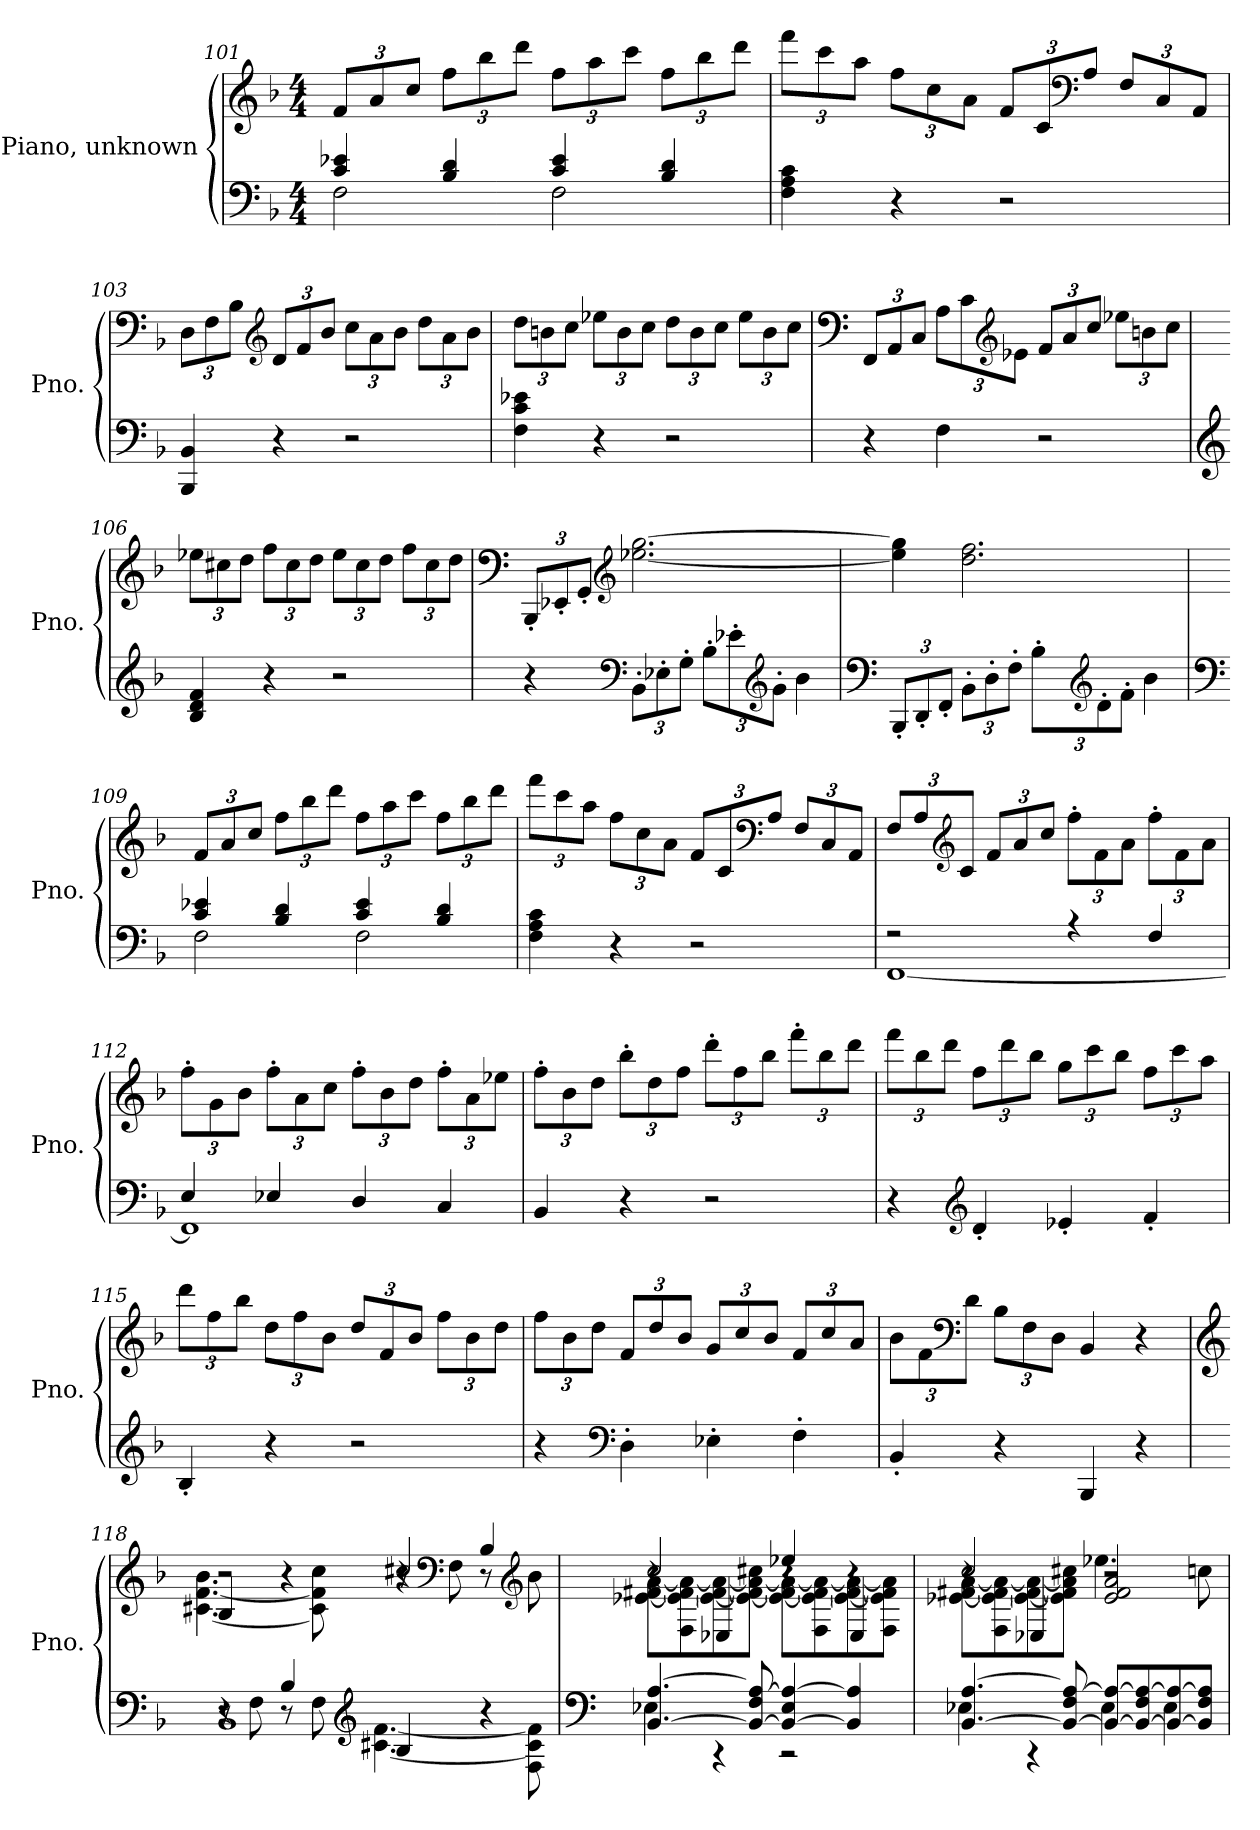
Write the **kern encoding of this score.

**kern	**kern
*part1	*part1
*staff2	*staff1
*I"Piano, unknown	*
*I'Pno.	*
*clefF4	*clefG2
*k[b-]	*k[b-]
*M4/4	*M4/4
=101	=101
*^	*
*	*	*Xbrackettup
4c/ 4e-X/	2F\	12f/L
.	.	12a/
.	.	12cc/J
4B-/ 4d/	.	12ff\L
.	.	12bb-\
.	.	12ddd\J
4c/ 4e-/	2F\	12ff\L
.	.	12aa\
.	.	12ccc\J
4B-/ 4d/	.	12ff\L
.	.	12bb-\
.	.	12ddd\J
*v	*v	*
!!LO:LB:g=z
=102	=102
4F\ 4A\ 4c\	12fff\L
.	12ccc\
.	12aa\J
4r	12ff\L
.	12cc\
.	12a\J
2r	12f/L
.	12c/
*	*clefF4
.	12A/J
.	12F/L
.	12C/
.	12AA/J
=103	=103
4BBB-/ 4BB-/	12D\L
.	12F\
.	12B-\J
*	*clefG2
4r	12d/L
.	12f/
.	12b-/J
2r	12cc\L
.	12a\
.	12b-\J
.	12dd\L
.	12a\
.	12b-\J
=104	=104
4F\ 4c\ 4e-X\	12dd\L
.	12bn\
.	12cc\J
4r	12ee-X\L
.	12b\
.	12cc\J
2r	12dd\L
.	12b\
.	12cc\J
.	12ee-\L
.	12b\
.	12cc\J
!!LO:LB:g=z
=105	=105
*	*clefF4
4r	12FF/L
.	12AA/
.	12C/J
4F\	12A\L
.	12c\
*	*clefG2
.	12e-X\J
2r	12f/L
.	12a/
.	12cc/J
.	12ee-X\L
.	12bn\
.	12cc\J
=106	=106
*clefG2	*
4B-/ 4d/ 4f/	12ee-X\L
.	12cc#X\
.	12dd\J
4r	12ff\L
.	12cc#\
.	12dd\J
2r	12ee-\L
.	12cc#\
.	12dd\J
.	12ff\L
.	12cc#\
.	12dd\J
!!LO:PB:g=z
=107	=107
*	*clefF4
4r	12BBB-'/L
.	12EE-X'/
.	12GG'/J
*clefF4	*clefG2
*Xbrackettup	*
12BB-'\L	[2.ee-X\ [2.gg\
12E-X'\	.
12G'\J	.
12B-'\L	.
12e-X'\	.
*clefG2	*
12g'\J	.
4b-\	.
=108	=108
*clefF4	*
12BBB-'/L	4ee-\] 4gg\]
12DD'/	.
12FF'/J	.
12BB-'\L	2.dd\ 2.ff\
12D'\	.
12F'\J	.
12B-'\L	.
*clefG2	*
12d'\	.
12f'\J	.
4b-\	.
=109	=109
*clefF4	*
*^	*
4c/ 4e-X/	2F\	12f/L
.	.	12a/
.	.	12cc/J
4B-/ 4d/	.	12ff\L
.	.	12bb-\
.	.	12ddd\J
4c/ 4e-/	2F\	12ff\L
.	.	12aa\
.	.	12ccc\J
4B-/ 4d/	.	12ff\L
.	.	12bb-\
.	.	12ddd\J
*v	*v	*
!!LO:LB:g=z
=110	=110
4F\ 4A\ 4c\	12fff\L
.	12ccc\
.	12aa\J
4r	12ff\L
.	12cc\
.	12a\J
2r	12f/L
.	12c/
*	*clefF4
.	12A/J
.	12F/L
.	12C/
.	12AA/J
=111	=111
*^	*
2r	[1FF	12F/L
.	.	12A/
*	*	*clefG2
.	.	12c/J
.	.	12f/L
.	.	12a/
.	.	12cc/J
4r	.	12ff'\L
.	.	12f\
.	.	12a\J
4F/	.	12ff'\L
.	.	12f\
.	.	12a\J
=112	=112	=112
4E/	1FF]	12ff'\L
.	.	12g\
.	.	12b-\J
4E-X/	.	12ff'\L
.	.	12a\
.	.	12cc\J
4D/	.	12ff'\L
.	.	12b-\
.	.	12dd\J
4C/	.	12ff'\L
.	.	12a\
.	.	12ee-X\J
*v	*v	*
!!LO:LB:g=z
=113	=113
4BB-/	12ff'\L
.	12b-\
.	12dd\J
4r	12bb-'\L
.	12dd\
.	12ff\J
2r	12ddd'\L
.	12ff\
.	12bb-\J
.	12fff'\L
.	12bb-\
.	12ddd\J
=114	=114
4r	12fff\L
.	12bb-\
.	12ddd\J
*clefG2	*
4d'/	12ff\L
.	12ddd\
.	12bb-\J
4e-X'/	12gg\L
.	12ccc\
.	12bb-\J
4f'/	12ff\L
.	12ccc\
.	12aa\J
=115	=115
4B-'/	12ddd\L
.	12ff\
.	12bb-\J
4r	12dd\L
.	12ff\
.	12b-\J
2r	12dd/L
.	12f/
.	12b-/J
.	12ff\L
.	12b-\
.	12dd\J
!!LO:LB:g=z
=116	=116
4r	12ff\L
.	12b-\
.	12dd\J
*clefF4	*
4D'\	12f/L
.	12dd/
.	12b-/J
4E-X'\	12g/L
.	12cc/
.	12b-/J
4F'\	12f/L
.	12cc/
.	12a/J
=117	=117
4BB-'/	12b-\L
.	12f\
*	*clefF4
.	12d\J
4r	12B-\L
.	12F\
.	12D\J
4BBB-/	4BB-/
4r	4r
=118	=118
*	*clefG2
*^	*^
*	*^	*	*^
4r	8r	1BB-	4B-/	[4.c#X\ [4.f\ 4.b-\	2r
.	8F\	.	.	.	.
4B-/	8r	.	4r	.	.
.	8F\	.	.	8c#\] 8f\] 8cc\	.
*clefG2	*	*	*	*	*
4B-/	[4.c#X\ [4.f\	.	2cc#X/	8r	4r
*	*	*	*clefF4	*	*
.	.	.	.	8F\	.
4r	.	.	.	8r	4B-/
*	*	*	*clefG2	*	*
.	8F\ 8c#\] 8f\]	.	.	8b-\	.
*v	*v	*v	*	*	*
!!LO:LB:g=z	!!	!!
=119	=119	=119	=119
*clefF4	*	*	*
*^	*	*	*
[4.BB-/ [4.A/	4E-X\	2cc/	[8e-X\ [8f#X\ [8a\L	4r
.	.	.	8F\ 8e-\_ 8f#\_ 8a\_	.
.	4r	.	8e-\_ 8f#\_ 8a\_	4E-X/
8BB-/_ 8F/ 8A/_	.	.	8e-\_ 8f#\_ 8a\_ 8cc#X\J	.
4BB-/_ 4E-/ 4A/_	2r	4ee-X/	8e-\_ 8f#\_ 8a\_L	4r
.	.	.	8F\ 8e-\_ 8f#\_ 8a\_	.
4BB-/] 4A/]	.	4r	8e-\_ 8f#\_ 8a\_	4E-/
.	.	.	8F\ 8e-\] 8f#\] 8a\]J	.
=120	=120	=120	=120	=120
[4.BB-/ [4.A/	4E-X\	2cc/	[8e-X\ [8f#X\ [8a\L	4r
.	.	.	8F\ 8e-\_ 8f#\_ 8a\_	.
.	4r	.	8e-\_ 8f#\_ 8a\_	4E-X/
8BB-/_ 8F/ 8A/_	.	.	8e-\] 8f#\] 8a\] 8cc#X\J	.
8BB-/_ 8A/_L	4E-\	2e-/ 2f#/ 2a/	4.ee-X\	2r
8BB-/_ 8F/ 8A/_	.	.	.	.
8BB-/_ 8A/_	4E-\	.	.	.
8BB-/] 8F/ 8A/]J	.	.	8ccn\	.
*v	*v	*	*	*
*	*v	*v	*v
=	=
*-	*-
